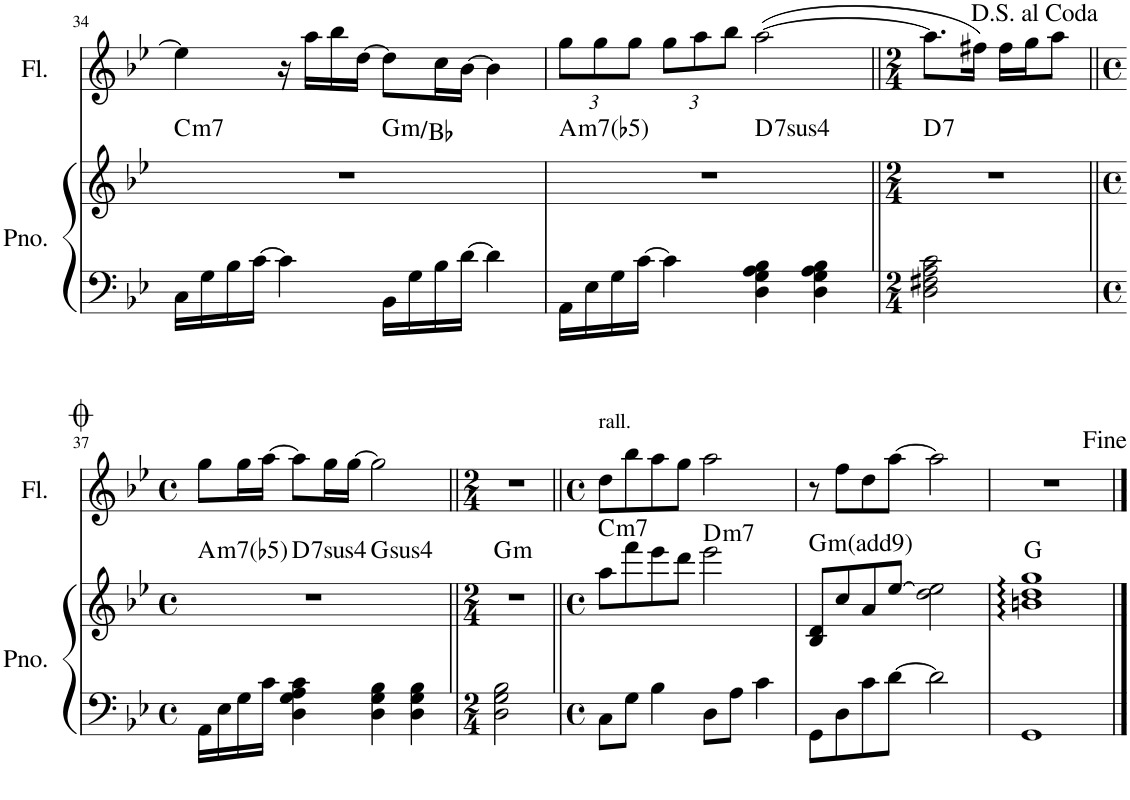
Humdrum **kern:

**kern	**kern	**harte	**kern
*part2	*part2	*part2	*part1
*staff3	*staff2	*	*staff1
*I"Piano	*	*	*I"Flute
*I'Pno.	*	*	*I'Fl.
!!LO:PB:g=z
*clefF4	*clefG2	*	*clefG2
*k[b-e-]	*k[b-e-]	*	*k[b-e-]
*M4/4	*M4/4	*	*M4/4
*met(c)	*met(c)	*	*met(c)
=34	=34	=34	=34
!	!	!LO:H:kt=m7	!
*	*^	*	*
16C\LL	1r	2ryy	C:min7	4ee-\]
16G\	.	.	.	.
16B-\	.	.	.	.
[16c\JJ	.	.	.	.
4c\]	.	.	.	16r
.	.	.	.	16aa\LL
.	.	.	.	16bb-\
.	.	.	.	[16dd\JJ
!	!	!	!LO:H:kt=m	!
16BB-\LL	.	2ryy	G:min/b3	8dd\L]
16G\	.	.	.	.
16B-\	.	.	.	16cc\L
[16d\JJ	.	.	.	[16b-\JJ
4d\]	.	.	.	4b-\]
=35	=35	=35	=35	=35
*	*	*	*	*Xbrackettup
!	!	!	!LO:H:kt=m7(b5)	!
16AA\LL	1r	2ryy	A:hdim7	12gg\L
16E-\	.	.	.	.
.	.	.	.	12gg\
16G\	.	.	.	.
.	.	.	.	12gg\J
[16c\JJ	.	.	.	.
4c\]	.	.	.	12gg\L
.	.	.	.	12aa\
.	.	.	.	12bb-\J
!	!	!	!LO:H:kt=74	!
4D\ 4G\ 4A\ 4B-\	.	2ryy	D:sus4(7)	([2aa\
4D\ 4G\ 4A\ 4B-\	.	.	.	.
*	*v	*v	*	*
=36||	=36||	=36||	=36||
*M2/4	*M2/4	*	*M2/4
*	*^	*	*
!	!	!	!LO:H:kt=7	!
*	*v	*v	*	*
2D\ 2F#X\ 2A\ 2c\	2r	D:7	8.aa\L]
.	.	.	16ff#X\Jk)
.	.	.	16ff#\LL
.	.	.	16gg\J
.	.	.	8aa\J
!!LO:LB:g=z
=37||	=37||	=37||	=37||
*M4/4	*M4/4	*	*M4/4
*met(c)	*met(c)	*	*met(c)
!	!	!LO:H:kt=m7(b5)	!
*	*^	*	*
*	*	*^	*	*
16AA\LL	1r	4ryy	2ryy	A:hdim7	8gg\L
16E-\	.	.	.	.	.
16G\	.	.	.	.	16gg\L
16c\JJ	.	.	.	.	[16aa\JJ
!	!	!	!	!LO:H:kt=74	!
4D\ 4G\ 4A\ 4c\	.	2.ryy	.	D:sus4(7)	8aa\L]
.	.	.	.	.	16gg\L
.	.	.	.	.	[16gg\JJ
!	!	!	!	!LO:H:kt=4	!
4D\ 4G\ 4B-\	.	.	2ryy	G:sus4	2gg\]
4D\ 4G\ 4B-\	.	.	.	.	.
*	*v	*v	*v	*	*
=38||	=38||	=38||	=38||
*M2/4	*M2/4	*	*M2/4
*	*^	*	*
*	*	*^	*	*
!	!	!	!	!LO:H:kt=m	!
*	*v	*v	*v	*	*
2D\ 2G\ 2B-\	2r	G:min	2r
=39||	=39||	=39||	=39||
*M4/4	*M4/4	*	*M4/4
*met(c)	*met(c)	*	*met(c)
!	!	!LO:H:kt=m7	!LO:TX:a:t=rall.
8C\L	8aa\L	C:min7	8dd\L
8G\J	8fff\	.	8bb-\
4B-\	8eee-\	.	8aa\
.	8ddd\J	.	8gg\J
!	!	!LO:H:kt=m7	!
8D\L	2eee-\	D:min7	2aa\
8A\J	.	.	.
4c\	.	.	.
=40	=40	=40	=40
!	!	!LO:H:kt=m	!
8GG\L	8B-/ 8d/L	G:min(9)	8r
8D\	8cc/	.	8ff\L
8c\	8a/	.	8dd\
[8d\J	[8ee-/J	.	[8aa\J
2d\]	2dd\ 2ee-\]	.	2aa\]
=41	=41	=41	=41
1GG	1bn 1dd 1gg	G:maj	1r
==	==	==	==
*-	*-	*-	*-
